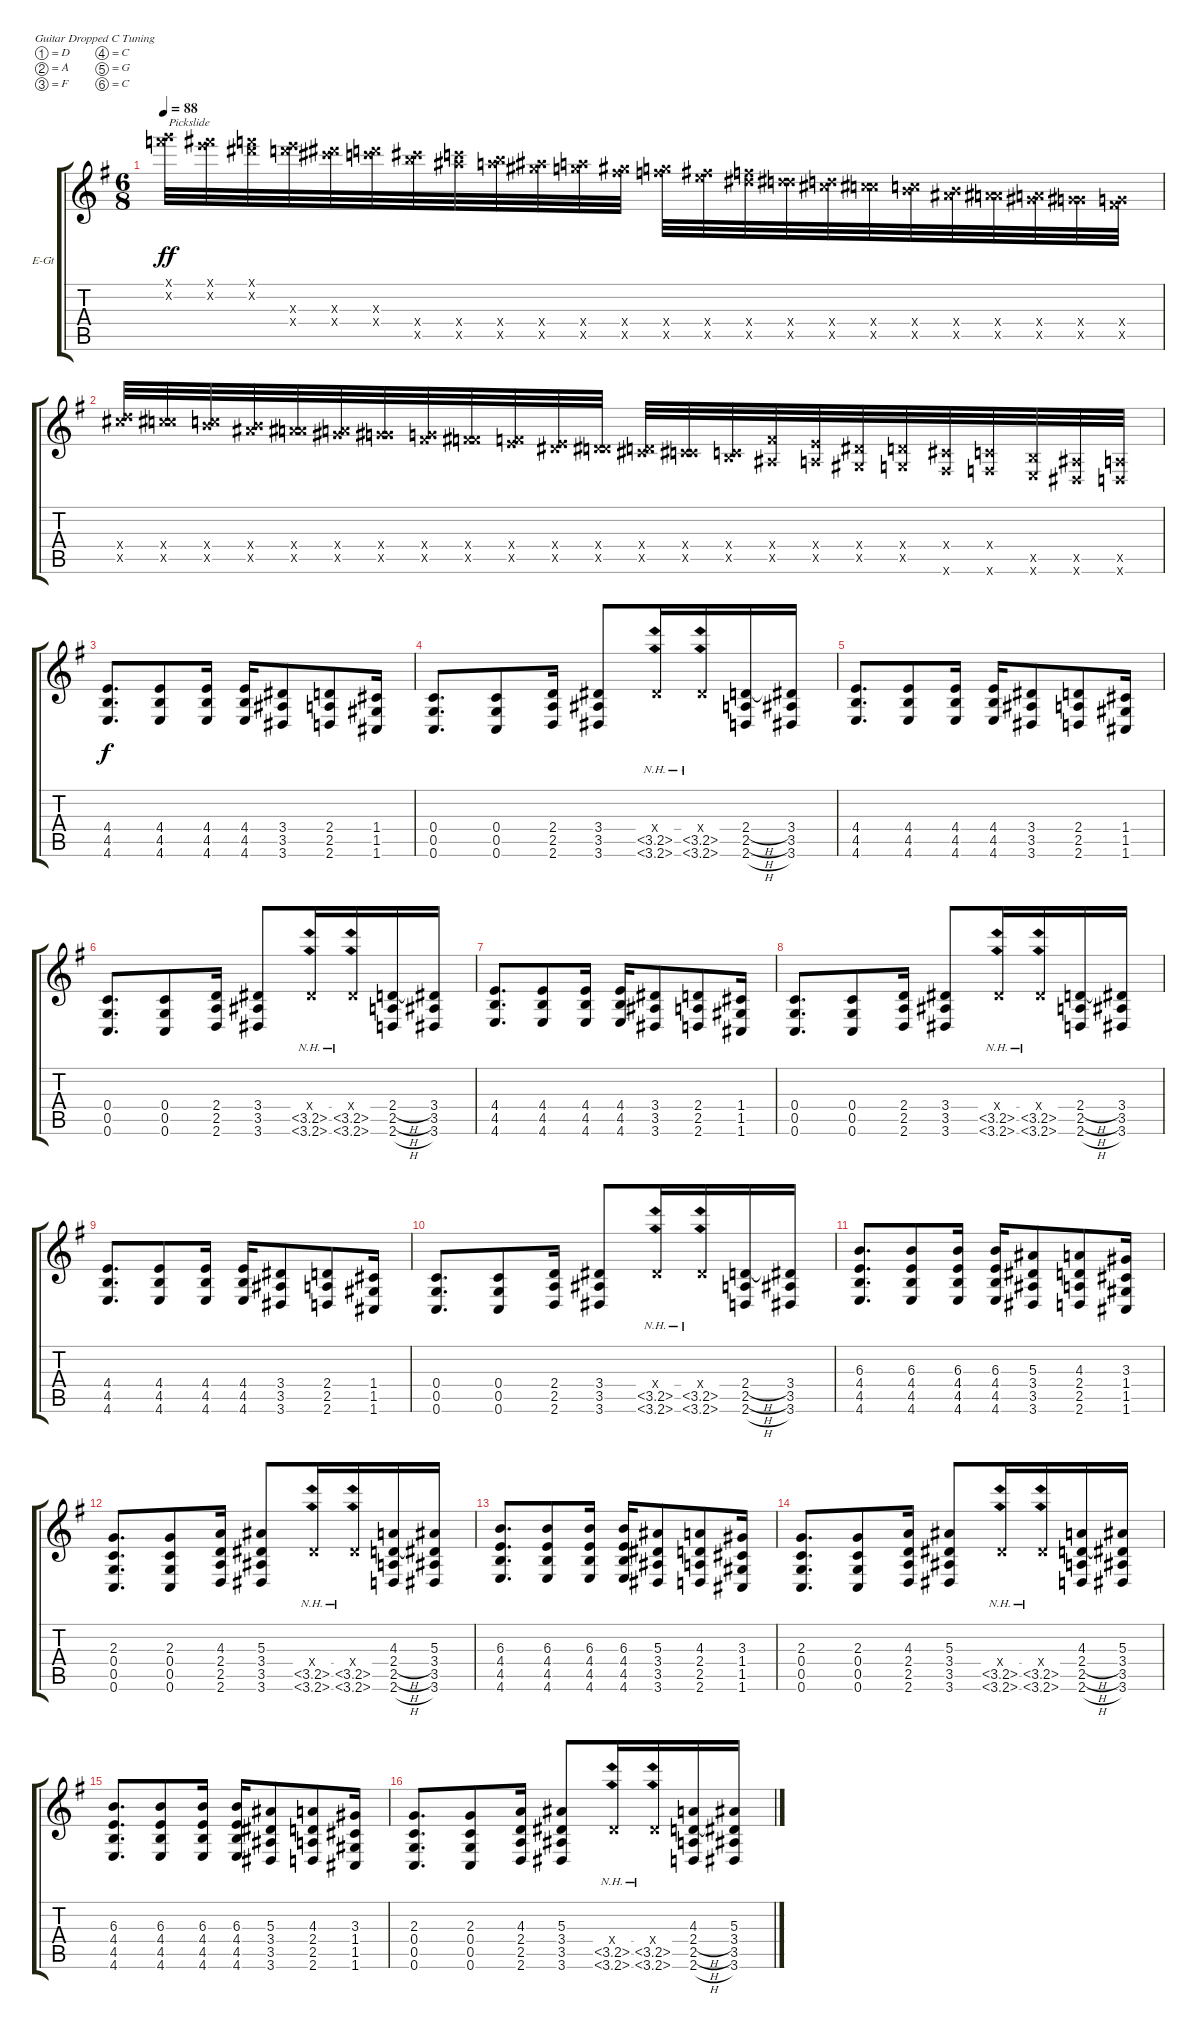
\bracketExtendMode groupsimilarinstruments
\firstSystemTrackNameOrientation horizontal
\otherSystemsTrackNameOrientation horizontal
\track ("Electric Guitar 1" "E-Gt") {instrument distortionguitar}
\staff {score tabs}
\tuning (D4 A3 F3 C3 G2 C2)
\ts (6 8)
\tempo 88
\clef g2
\ks eminor
(20.2{x} 17.1{x}).32{txt "Pickslide" dy ff} (19.2{x} 16.1{x}).32 (18.2{x} 15.1{x}).32 (28.4{x} 21.3{x}).32 (27.4{x} 20.3{x}).32 (26.4{x} 19.3{x}).32 (28.5{x} 25.4{x}).32 (27.5{x} 24.4{x}).32 (26.5{x} 23.4{x}).32 (25.5{x} 22.4{x}).32 (24.5{x} 21.4{x}).32 (23.5{x} 20.4{x}).32 (22.5{x} 19.4{x}).32 (21.5{x} 18.4{x}).32 (20.5{x} 17.4{x}).32 (19.5{x} 15.4{x}).32 (18.5{x} 14.4{x}).32 (17.5{x} 13.4{x}).32 (16.5{x} 12.4{x}).32 (15.5{x} 11.4{x}).32 (14.5{x} 10.4{x}).32 (13.5{x} 9.4{x}).32 (12.5{x} 8.4{x}).32 (11.5{x} 7.4{x}).32 |
(14.4{x} 18.5{x}).32 (17.5{x} 13.4{x}).32 (16.5{x} 12.4{x}).32 (15.5{x} 11.4{x}).32 (14.5{x} 10.4{x}).32 (13.5{x} 9.4{x}).32 (12.5{x} 8.4{x}).32 (11.5{x} 7.4{x}).32 (10.5{x} 6.4{x}).32 (9.5{x} 5.4{x}).32 (8.5{x} 4.4{x}).32 (7.5{x} 3.4{x}).32 (6.5{x} 2.4{x}).32 (5.5{x} 1.4{x}).32 (4.5{x} 0.4{x}).32 (3.5{x} 5.4{x}).32 (2.5{x} 4.4{x}).32 (1.5{x} 3.4{x}).32 (0.5{x} 2.4{x}).32 (6.6{x} 1.4{x}).32 (5.6{x} 0.4{x}).32 (4.6{x} 4.5{x}).32 (3.6{x} 3.5{x}).32 (2.6{x} 2.5{x}).32 |
(4.6 4.5 4.4).8{d dy f} (4.4 4.5 4.6).8 (4.6 4.5 4.4).16 (4.4 4.6 4.5).16 (3.4 3.5 3.6).8 (2.6 2.5 2.4).8 (1.4 1.5 1.6).16 |
(0.6 0.5 0.4).8{d} (0.4 0.5 0.6).8 (2.6 2.5 2.4).16 (3.4 3.5 3.6).8 (3.6{nh} 3.5{nh} 3.4{x}).16 (3.4{x} 3.5{nh} 3.6{nh}).16 (2.6{h} 2.5{h} 2.4{h}).16 (3.4 3.5 3.6).16 |
(4.6 4.5 4.4).8{d} (4.4 4.5 4.6).8 (4.6 4.5 4.4).16 (4.4 4.6 4.5).16 (3.4 3.5 3.6).8 (2.6 2.5 2.4).8 (1.4 1.5 1.6).16 |
(0.6 0.5 0.4).8{d} (0.4 0.5 0.6).8 (2.6 2.5 2.4).16 (3.4 3.5 3.6).8 (3.6{nh} 3.5{nh} 3.4{x}).16 (3.4{x} 3.5{nh} 3.6{nh}).16 (2.6{h} 2.5{h} 2.4{h}).16 (3.4 3.5 3.6).16 |
(4.6 4.5 4.4).8{d} (4.4 4.5 4.6).8 (4.6 4.5 4.4).16 (4.4 4.6 4.5).16 (3.4 3.5 3.6).8 (2.6 2.5 2.4).8 (1.4 1.5 1.6).16 |
(0.6 0.5 0.4).8{d} (0.4 0.5 0.6).8 (2.6 2.5 2.4).16 (3.4 3.5 3.6).8 (3.6{nh} 3.5{nh} 3.4{x}).16 (3.4{x} 3.5{nh} 3.6{nh}).16 (2.6{h} 2.5{h} 2.4{h}).16 (3.4 3.5 3.6).16 |
(4.6 4.5 4.4).8{d} (4.4 4.5 4.6).8 (4.6 4.5 4.4).16 (4.4 4.6 4.5).16 (3.4 3.5 3.6).8 (2.6 2.5 2.4).8 (1.4 1.5 1.6).16 |
(0.6 0.5 0.4).8{d} (0.4 0.5 0.6).8 (2.6 2.5 2.4).16 (3.4 3.5 3.6).8 (3.6{nh} 3.5{nh} 3.4{x}).16 (3.4{x} 3.5{nh} 3.6{nh}).16 (2.6{h} 2.5{h} 2.4{h}).16 (3.4 3.5 3.6).16 |
(4.6 4.5 4.4 6.3).8{d} (4.4 4.5 4.6 6.3).8 (4.6 4.5 4.4 6.3).16 (4.4 4.6 4.5 6.3).16 (3.4 3.5 3.6 5.3).8 (2.6 2.5 2.4 4.3).8 (1.4 1.5 1.6 3.3).16 |
(0.6 0.5 0.4 2.3).8{d} (0.4 0.5 0.6 2.3).8 (2.6 2.5 2.4 4.3).16 (3.4 3.5 3.6 5.3).8 (3.6{nh} 3.5{nh} 3.4{x}).16 (3.4{x} 3.5{nh} 3.6{nh}).16 (2.6{h} 2.5{h} 2.4{h} 4.3).16 (3.4 3.5 3.6 5.3).16 |
(4.6 4.5 4.4 6.3).8{d} (4.4 4.5 4.6 6.3).8 (4.6 4.5 4.4 6.3).16 (4.4 4.6 4.5 6.3).16 (3.4 3.5 3.6 5.3).8 (2.6 2.5 2.4 4.3).8 (1.4 1.5 1.6 3.3).16 |
(0.6 0.5 0.4 2.3).8{d} (0.4 0.5 0.6 2.3).8 (2.6 2.5 2.4 4.3).16 (3.4 3.5 3.6 5.3).8 (3.6{nh} 3.5{nh} 3.4{x}).16 (3.4{x} 3.5{nh} 3.6{nh}).16 (2.6{h} 2.5{h} 2.4{h} 4.3).16 (3.4 3.5 3.6 5.3).16 |
(4.6 4.5 4.4 6.3).8{d} (4.4 4.5 4.6 6.3).8 (4.6 4.5 4.4 6.3).16 (4.4 4.6 4.5 6.3).16 (3.4 3.5 3.6 5.3).8 (2.6 2.5 2.4 4.3).8 (1.4 1.5 1.6 3.3).16 |
(0.6 0.5 0.4 2.3).8{d} (0.4 0.5 0.6 2.3).8 (2.6 2.5 2.4 4.3).16 (3.4 3.5 3.6 5.3).8 (3.6{nh} 3.5{nh} 3.4{x}).16 (3.4{x} 3.5{nh} 3.6{nh}).16 (2.6{h} 2.5{h} 2.4{h} 4.3).16 (3.4 3.5 3.6 5.3).16
